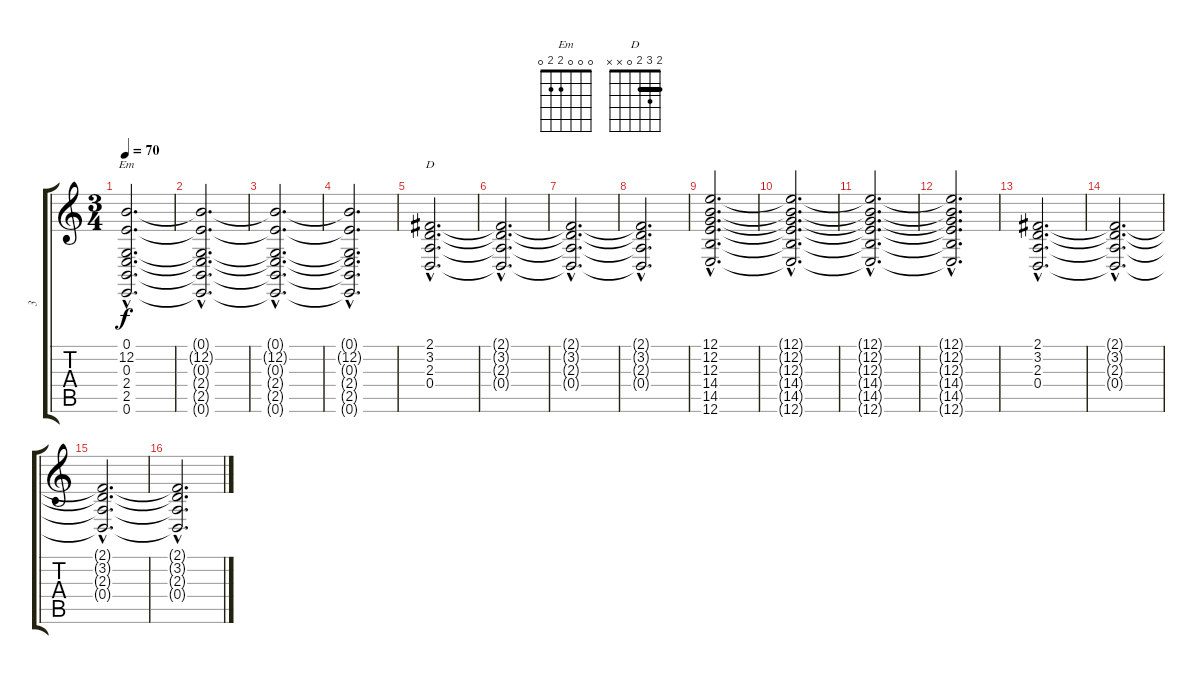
\track ("3" "3") {instrument pad6metallic}
\staff {score tabs}
\tuning (E4 B3 G3 D3 A2 E2) {hide}
\chord ("Em" 0 0 0 2 2 0)
\chord ("D" 2 3 2 0 x x) {barre 2}
\ts (3 4)
\tempo 70
\clef g2
\ks c
(0.1{hac} 12.2{hac} 0.3{hac} 2.4{hac} 2.5{hac} 0.6{hac}).2{d ch "Em" dy f} |
(0.1{hac t} 12.2{hac t} 0.3{hac t} 2.4{hac t} 2.5{hac t} 0.6{hac t}).2{d} |
(0.1{hac t} 12.2{hac t} 0.3{hac t} 2.4{hac t} 2.5{hac t} 0.6{hac t}).2{d} |
(0.1{hac t} 12.2{hac t} 0.3{hac t} 2.4{hac t} 2.5{hac t} 0.6{hac t}).2{d} |
(2.1{hac} 3.2{hac} 2.3{hac} 0.4{hac}).2{d ch "D"} |
(2.1{hac t} 3.2{hac t} 2.3{hac t} 0.4{hac t}).2{d} |
(2.1{hac t} 3.2{hac t} 2.3{hac t} 0.4{hac t}).2{d} |
(2.1{hac t} 3.2{hac t} 2.3{hac t} 0.4{hac t}).2{d} |
(12.1{hac} 12.2{hac} 12.3{hac} 14.4{hac} 14.5{hac} 12.6{hac}).2{d} |
(12.1{hac t} 12.2{hac t} 12.3{hac t} 14.4{hac t} 14.5{hac t} 12.6{hac t}).2{d} |
(12.1{hac t} 12.2{hac t} 12.3{hac t} 14.4{hac t} 14.5{hac t} 12.6{hac t}).2{d} |
(12.1{hac t} 12.2{hac t} 12.3{hac t} 14.4{hac t} 14.5{hac t} 12.6{hac t}).2{d} |
(2.1{hac} 3.2{hac} 2.3{hac} 0.4{hac}).2{d} |
(2.1{hac t} 3.2{hac t} 2.3{hac t} 0.4{hac t}).2{d} |
(2.1{hac t} 3.2{hac t} 2.3{hac t} 0.4{hac t}).2{d} |
(2.1{hac t} 3.2{hac t} 2.3{hac t} 0.4{hac t}).2{d}
